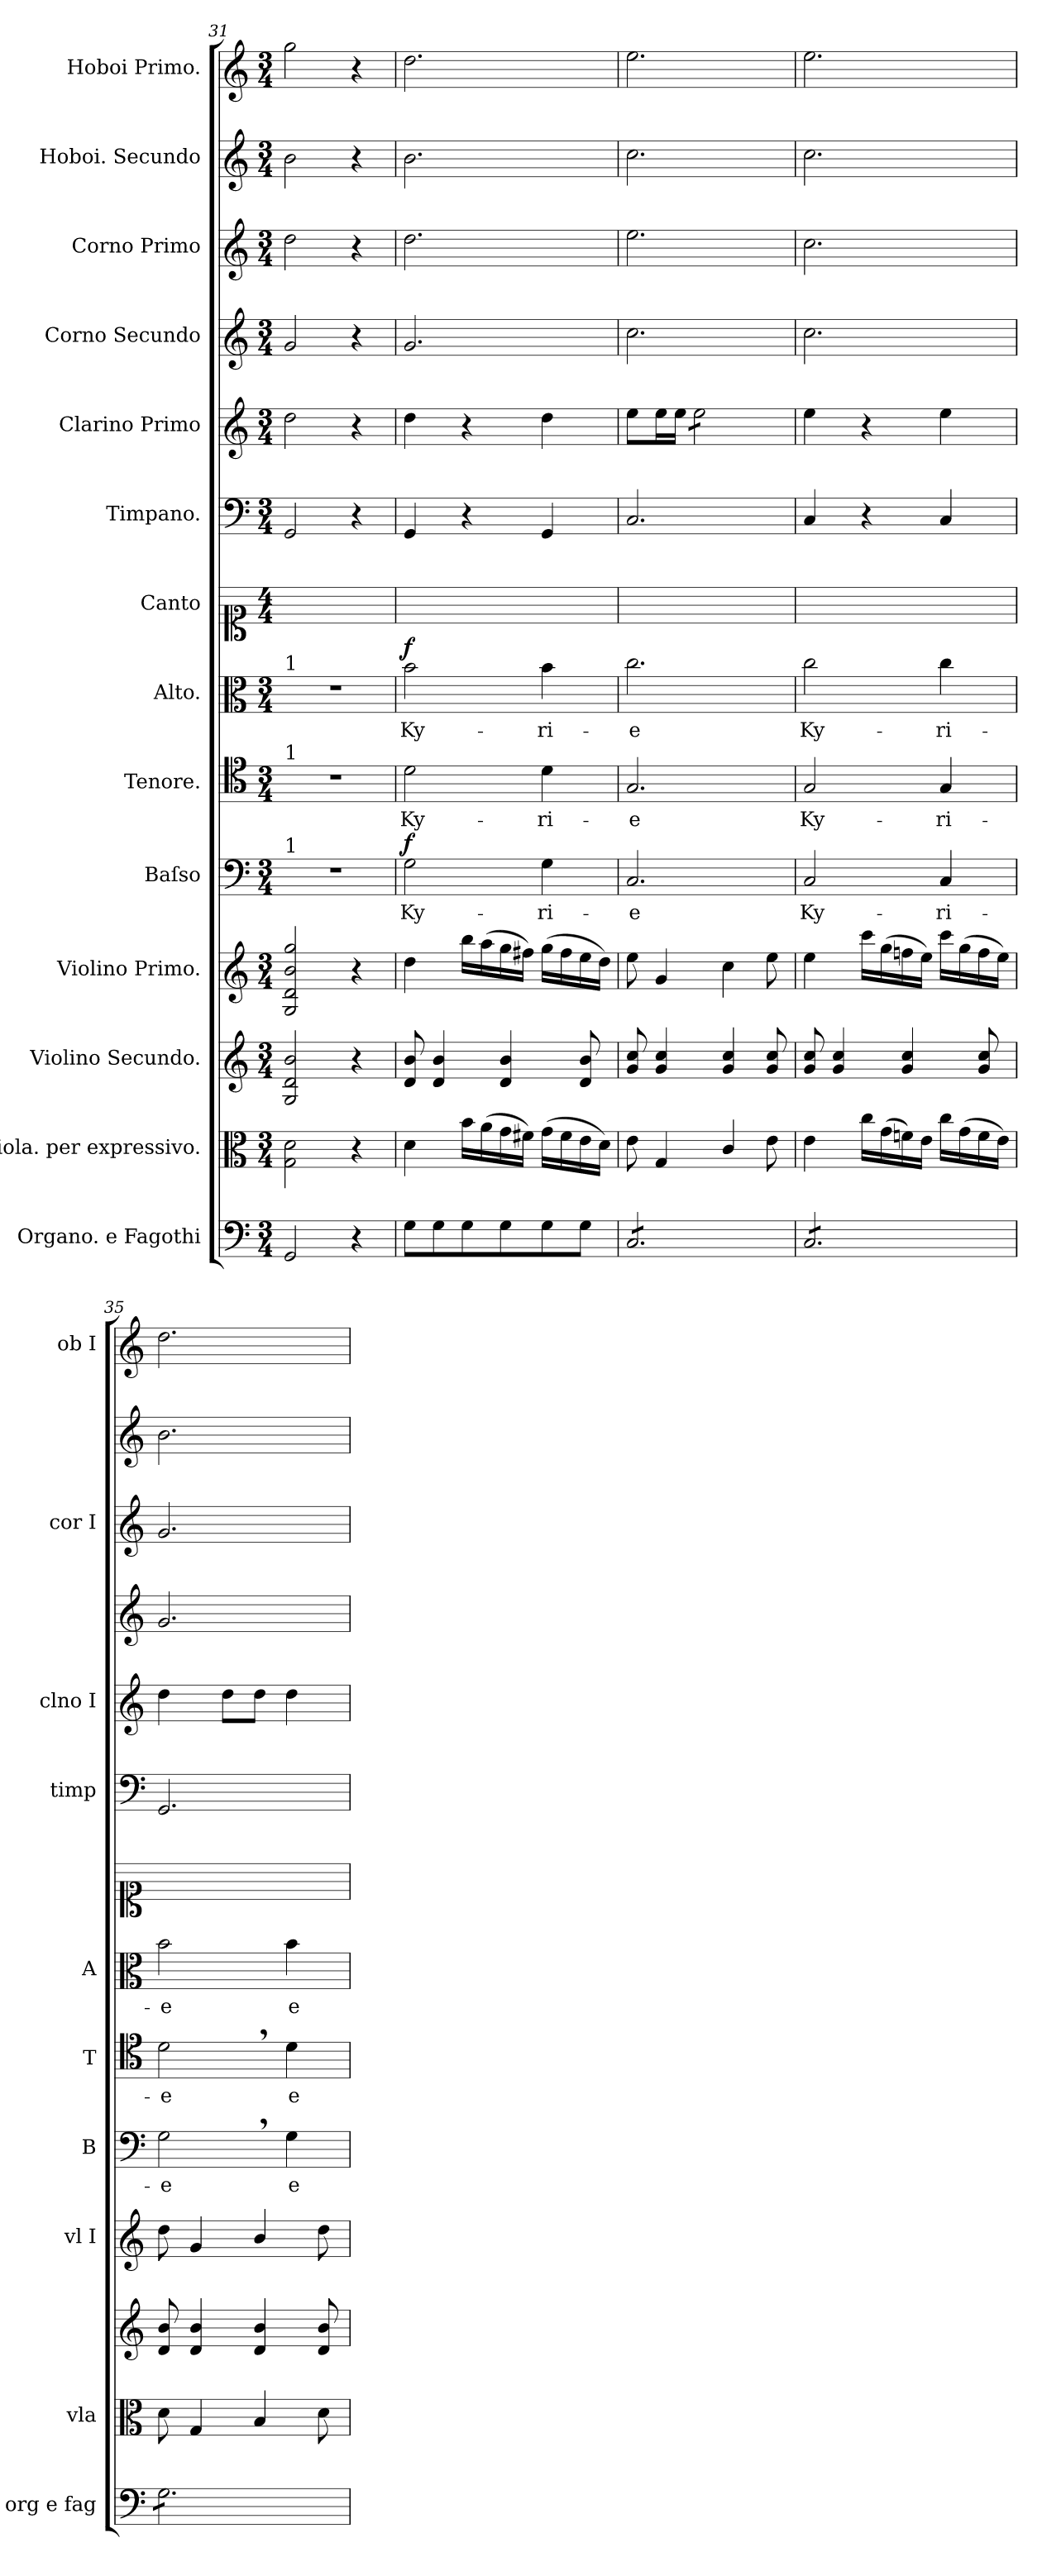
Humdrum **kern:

**kern	**kern	**kern	**kern	**kern	**text	**dynam	**kern	**text	**kern	**text	**dynam	**kern	**kern	**kern	**kern	**kern	**kern	**kern
*part14	*part13	*part12	*part11	*part10	*part10	*part10	*part9	*part9	*part8	*part8	*part8	*part7	*part6	*part5	*part4	*part3	*part2	*part1
*staff14	*staff13	*staff12	*staff11	*staff10	*staff10	*staff10	*staff9	*staff9	*staff8	*staff8	*staff8	*staff7	*staff6	*staff5	*staff4	*staff3	*staff2	*staff1
*I"Organo. e Fagothi	*I"Viola. per expressivo.	*I"Violino Secundo.	*I"Violino Primo.	*I"Baſso	*	*	*I"Tenore.	*	*I"Alto.	*	*	*I"Canto	*I"Timpano.	*I"Clarino Primo	*I"Corno Secundo	*I"Corno Primo	*I"Hoboi. Secundo	*I"Hoboi Primo.
*I'org e fag	*I'vla	*	*I'vl I	*I'B	*	*	*I'T	*	*I'A	*	*	*	*I'timp	*I'clno I	*	*I'cor I	*	*I'ob I
*clefF4	*clefC3	*clefG2	*clefG2	*clefF4	*	*	*clefC4	*	*clefC3	*	*	*clefC1	*clefF4	*clefG2	*clefG2	*clefG2	*clefG2	*clefG2
*k[]	*k[]	*k[]	*k[]	*k[]	*	*	*k[]	*	*k[]	*	*	*k[]	*k[]	*k[]	*k[]	*k[]	*k[]	*k[]
*C:	*C:	*C:	*C:	*C:	*	*	*C:	*	*C:	*	*	*C:	*C:	*C:	*C:	*C:	*C:	*C:
*M3/4	*M3/4	*M3/4	*M3/4	*M3/4	*	*	*M3/4	*	*M3/4	*	*	*M4/4	*M3/4	*M3/4	*M3/4	*M3/4	*M3/4	*M3/4
=31	=31	=31	=31	=31	=31	=31	=31	=31	=31	=31	=31	=31	=31	=31	=31	=31	=31	=31
!	!	!	!	!	!	!	!	!	!LO:TX:a:t=1	!	!	!	!	!	!	!	!	!
!	!	!	!	!	!	!	!LO:TX:a:t=1	!	!	!	!	!	!	!	!	!	!	!
!	!	!	!	!LO:TX:a:t=1	!	!	!	!	!	!	!	!	!	!	!	!	!	!
2GG/	2G\ 2d\	2G/ 2d/ 2b/	2G/ 2d/ 2b/ 2gg/	2.r	.	.	2.r	.	2.r	.	.	2.ryy	2GG/	2dd\	2g/	2dd\	2b\	2gg\
4r	4r	4r	4r	.	.	.	.	.	.	.	.	.	4r	4r	4r	4r	4r	4r
=32	=32	=32	=32	=32	=32	=32	=32	=32	=32	=32	=32	=32	=32	=32	=32	=32	=32	=32
!	!	!	!	!	!	!LO:DY:b	!	!	!	!	!LO:DY:b	!	!	!	!	!	!	!
8G\L	4d\	8d/ 8b/	4dd\	2G\	Ky-	f	2d\	Ky-	2b\	Ky-	f	2.ryy	4GG/	4dd\	2.g/	2.dd\	2.b\	2.dd\
8G\	.	4d/ 4b/	.	.	.	.	.	.	.	.	.	.	.	.	.	.	.	.
8G\	16b\LL	.	16bb\LL	.	.	.	.	.	.	.	.	.	4r	4r	.	.	.	.
.	(16a\	.	(16aa\	.	.	.	.	.	.	.	.	.	.	.	.	.	.	.
8G\	16g\	4d/ 4b/	16gg\	.	.	.	.	.	.	.	.	.	.	.	.	.	.	.
.	16f#X\JJ)	.	16ff#X\JJ)	.	.	.	.	.	.	.	.	.	.	.	.	.	.	.
8G\	(16g\LL	.	(16gg\LL	4G\	-ri-	.	4d\	-ri-	4b\	-ri-	.	.	4GG/	4dd\	.	.	.	.
.	16f#\	.	16ff#\	.	.	.	.	.	.	.	.	.	.	.	.	.	.	.
8G\J	16e\	8d/ 8b/	16ee\	.	.	.	.	.	.	.	.	.	.	.	.	.	.	.
.	16d\JJ)	.	16dd\JJ)	.	.	.	.	.	.	.	.	.	.	.	.	.	.	.
=33	=33	=33	=33	=33	=33	=33	=33	=33	=33	=33	=33	=33	=33	=33	=33	=33	=33	=33
*tremolo	*	*	*	*	*	*	*	*	*	*	*	*	*	*	*	*	*	*
8C/L	8e\	8g/ 8cc/	8ee\	2.C/	-e	.	2.G/	-e	2.cc\	-e	.	2.ryy	2.C/	8ee\L	2.cc\	2.ee\	2.cc\	2.ee\
8C/	4G/	4g/ 4cc/	4g/	.	.	.	.	.	.	.	.	.	.	16ee\L	.	.	.	.
.	.	.	.	.	.	.	.	.	.	.	.	.	.	16ee\JJ	.	.	.	.
*	*	*	*	*	*	*	*	*	*	*	*	*	*	*tremolo	*	*	*	*
8C/	.	.	.	.	.	.	.	.	.	.	.	.	.	8ee\L	.	.	.	.
8C/	4c/	4g/ 4cc/	4cc\	.	.	.	.	.	.	.	.	.	.	8ee\	.	.	.	.
8C/	.	.	.	.	.	.	.	.	.	.	.	.	.	8ee\	.	.	.	.
8C/J	8e\	8g/ 8cc/	8ee\	.	.	.	.	.	.	.	.	.	.	8ee\J	.	.	.	.
*	*	*	*	*	*	*	*	*	*	*	*	*	*	*Xtremolo	*	*	*	*
=34	=34	=34	=34	=34	=34	=34	=34	=34	=34	=34	=34	=34	=34	=34	=34	=34	=34	=34
!	!	!	!	!	!LO:LY:i	!	!	!LO:LY:i	!	!LO:LY:i	!	!	!	!	!	!	!	!
8C/L	4e\	8g/ 8cc/	4ee\	2C/	Ky-	.	2G/	Ky-	2cc\	Ky-	.	2.ryy	4C/	4ee\	2.cc\	2.cc\	2.cc\	2.ee\
8C/	.	4g/ 4cc/	.	.	.	.	.	.	.	.	.	.	.	.	.	.	.	.
8C/	16cc\LL	.	16ccc\LL	.	.	.	.	.	.	.	.	.	4r	4r	.	.	.	.
.	(16g\	.	(16gg\	.	.	.	.	.	.	.	.	.	.	.	.	.	.	.
8C/	16fn\)	4g/ 4cc/	16ffn\	.	.	.	.	.	.	.	.	.	.	.	.	.	.	.
.	16e\JJ	.	16ee\JJ)	.	.	.	.	.	.	.	.	.	.	.	.	.	.	.
!	!	!	!	!	!LO:LY:i	!	!	!LO:LY:i	!	!LO:LY:i	!	!	!	!	!	!	!	!
8C/	16cc\LL	.	16ccc\LL	4C/	-ri-	.	4G/	-ri-	4cc\	-ri-	.	.	4C/	4ee\	.	.	.	.
.	(16g\	.	(16gg\	.	.	.	.	.	.	.	.	.	.	.	.	.	.	.
8C/J	16f\	8g/ 8cc/	16ff\	.	.	.	.	.	.	.	.	.	.	.	.	.	.	.
.	16e\JJ)	.	16ee\JJ)	.	.	.	.	.	.	.	.	.	.	.	.	.	.	.
=35	=35	=35	=35	=35	=35	=35	=35	=35	=35	=35	=35	=35	=35	=35	=35	=35	=35	=35
!	!	!	!	!	!LO:LY:i	!	!	!LO:LY:i	!	!LO:LY:i	!	!	!	!	!	!	!	!
8G\L	8d\	8d/ 8b/	8dd\	2G,<\	-e	.	2d,<\	-e	2b\	-e	.	2.ryy	2.GG/	4dd\	2.g/	2.g/	2.b\	2.dd\
8G\	4G/	4d/ 4b/	4g/	.	.	.	.	.	.	.	.	.	.	.	.	.	.	.
8G\	.	.	.	.	.	.	.	.	.	.	.	.	.	8dd\L	.	.	.	.
8G\	4B/	4d/ 4b/	4b/	.	.	.	.	.	.	.	.	.	.	8dd\J	.	.	.	.
8G\	.	.	.	4G\	e-	.	4d\	e-	4b\	e-	.	.	.	4dd\	.	.	.	.
8G\J	8d\	8d/ 8b/	8dd\	.	.	.	.	.	.	.	.	.	.	.	.	.	.	.
*Xtremolo	*	*	*	*	*	*	*	*	*	*	*	*	*	*	*	*	*	*
=	=	=	=	=	=	=	=	=	=	=	=	=	=	=	=	=	=	=
*-	*-	*-	*-	*-	*-	*-	*-	*-	*-	*-	*-	*-	*-	*-	*-	*-	*-	*-
